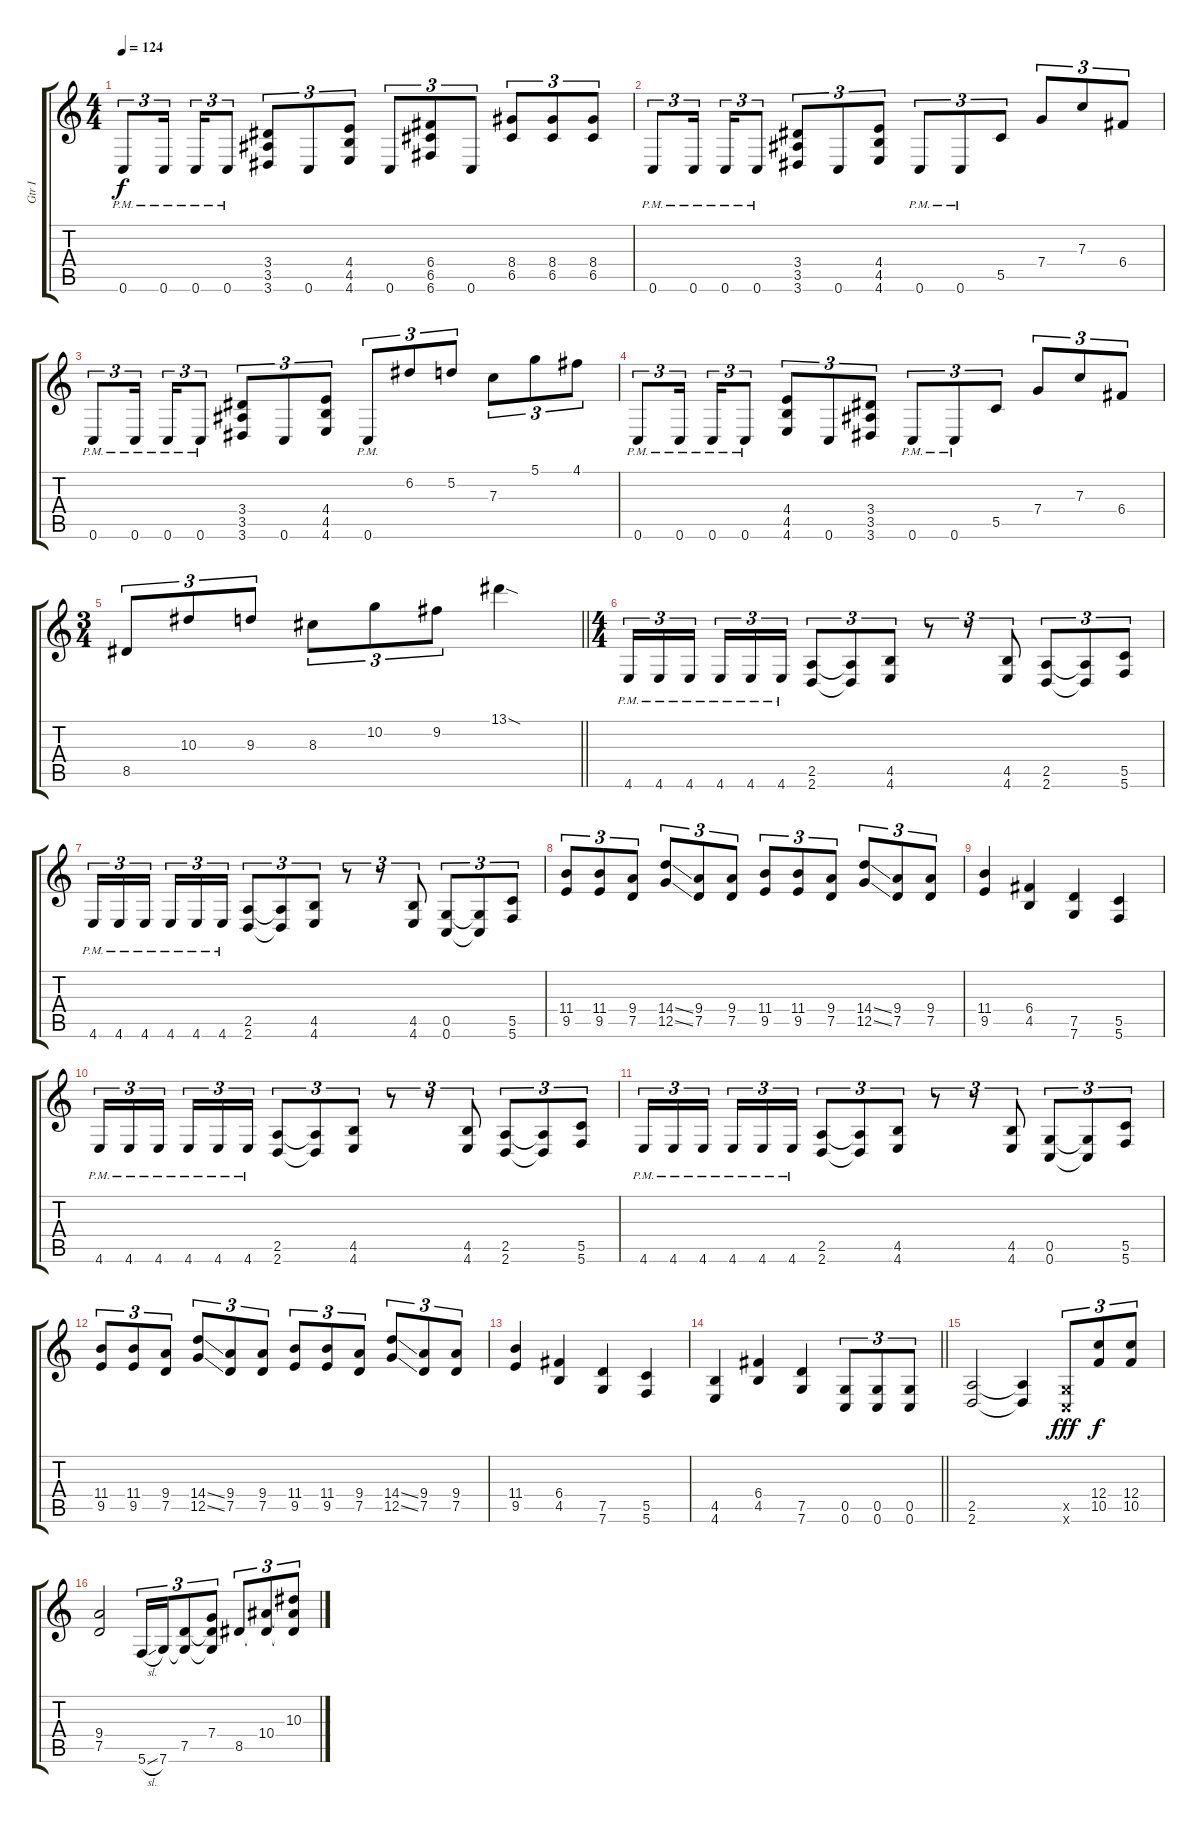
\track ("Gtr I" "Gtr I") {instrument overdrivenguitar}
\staff {score tabs}
\tuning (D4 A3 F3 C3 G2 C2) {hide}
\ts (4 4)
\tempo 124
\clef g2
\ks c
0.6{pm}.8{tu (3 2) dy f} 0.6{pm}.16{tu (3 2)} 0.6{pm}.16{tu (3 2)} 0.6{pm}.8{tu (3 2)} (3.4 3.5 3.6).8{tu (3 2)} 0.6.8{tu (3 2)} (4.4 4.5 4.6).8{tu (3 2)} 0.6.8{tu (3 2)} (6.4 6.5 6.6).8{tu (3 2)} 0.6.8{tu (3 2)} (8.4 6.5).8{tu (3 2)} (8.4 6.5).8{tu (3 2)} (8.4 6.5).8{tu (3 2)} |
0.6{pm}.8{tu (3 2)} 0.6{pm}.16{tu (3 2)} 0.6{pm}.16{tu (3 2)} 0.6{pm}.8{tu (3 2)} (3.4 3.5 3.6).8{tu (3 2)} 0.6.8{tu (3 2)} (4.4 4.5 4.6).8{tu (3 2)} 0.6{pm}.8{tu (3 2)} 0.6{pm}.8{tu (3 2)} 5.5.8{tu (3 2)} 7.4.8{tu (3 2)} 7.3.8{tu (3 2)} 6.4.8{tu (3 2)} |
0.6{pm}.8{tu (3 2)} 0.6{pm}.16{tu (3 2)} 0.6{pm}.16{tu (3 2)} 0.6{pm}.8{tu (3 2)} (3.4 3.5 3.6).8{tu (3 2)} 0.6.8{tu (3 2)} (4.4 4.5 4.6).8{tu (3 2)} 0.6{pm}.8{tu (3 2)} 6.2.8{tu (3 2)} 5.2.8{tu (3 2)} 7.3.8{tu (3 2)} 5.1.8{tu (3 2)} 4.1.8{tu (3 2)} |
0.6{pm}.8{tu (3 2)} 0.6{pm}.16{tu (3 2)} 0.6{pm}.16{tu (3 2)} 0.6{pm}.8{tu (3 2)} (4.4 4.5 4.6).8{tu (3 2)} 0.6.8{tu (3 2)} (3.4 3.5 3.6).8{tu (3 2)} 0.6{pm}.8{tu (3 2)} 0.6{pm}.8{tu (3 2)} 5.5.8{tu (3 2)} 7.4.8{tu (3 2)} 7.3.8{tu (3 2)} 6.4.8{tu (3 2)} |
\ts (3 4)
\barLineRight lightlight
8.5.8{tu (3 2)} 10.3.8{tu (3 2)} 9.3.8{tu (3 2)} 8.3.8{tu (3 2)} 10.2.8{tu (3 2)} 9.2.8{tu (3 2)} 13.1{sod}.4 |
\ts (4 4)
4.6{pm}.16{tu (3 2)} 4.6{pm}.16{tu (3 2)} 4.6{pm}.16{tu (3 2)} 4.6{pm}.16{tu (3 2)} 4.6{pm}.16{tu (3 2)} 4.6{pm}.16{tu (3 2)} (2.5 2.6).8{tu (3 2)} (2.5{t} 2.6{t}).8{tu (3 2)} (4.5 4.6).8{tu (3 2)} r.8{tu (3 2)} r.8{tu (3 2)} (4.5 4.6).8{tu (3 2)} (2.5 2.6).8{tu (3 2)} (2.5{t} 2.6{t}).8{tu (3 2)} (5.5 5.6).8{tu (3 2)} |
4.6{pm}.16{tu (3 2)} 4.6{pm}.16{tu (3 2)} 4.6{pm}.16{tu (3 2)} 4.6{pm}.16{tu (3 2)} 4.6{pm}.16{tu (3 2)} 4.6{pm}.16{tu (3 2)} (2.5 2.6).8{tu (3 2)} (2.5{t} 2.6{t}).8{tu (3 2)} (4.5 4.6).8{tu (3 2)} r.8{tu (3 2)} r.8{tu (3 2)} (4.5 4.6).8{tu (3 2)} (0.5 0.6).8{tu (3 2)} (0.5{t} 0.6{t}).8{tu (3 2)} (5.5 5.6).8{tu (3 2)} |
(11.4 9.5).8{tu (3 2)} (11.4 9.5).8{tu (3 2)} (9.4 7.5).8{tu (3 2)} (14.4{ss} 12.5{ss}).8{tu (3 2)} (9.4 7.5).8{tu (3 2)} (9.4 7.5).8{tu (3 2)} (11.4 9.5).8{tu (3 2)} (11.4 9.5).8{tu (3 2)} (9.4 7.5).8{tu (3 2)} (14.4{ss} 12.5{ss}).8{tu (3 2)} (9.4 7.5).8{tu (3 2)} (9.4 7.5).8{tu (3 2)} |
(11.4 9.5).4 (6.4 4.5).4 (7.5 7.6).4 (5.5 5.6).4 |
4.6{pm}.16{tu (3 2)} 4.6{pm}.16{tu (3 2)} 4.6{pm}.16{tu (3 2)} 4.6{pm}.16{tu (3 2)} 4.6{pm}.16{tu (3 2)} 4.6{pm}.16{tu (3 2)} (2.5 2.6).8{tu (3 2)} (2.5{t} 2.6{t}).8{tu (3 2)} (4.5 4.6).8{tu (3 2)} r.8{tu (3 2)} r.8{tu (3 2)} (4.5 4.6).8{tu (3 2)} (2.5 2.6).8{tu (3 2)} (2.5{t} 2.6{t}).8{tu (3 2)} (5.5 5.6).8{tu (3 2)} |
4.6{pm}.16{tu (3 2)} 4.6{pm}.16{tu (3 2)} 4.6{pm}.16{tu (3 2)} 4.6{pm}.16{tu (3 2)} 4.6{pm}.16{tu (3 2)} 4.6{pm}.16{tu (3 2)} (2.5 2.6).8{tu (3 2)} (2.5{t} 2.6{t}).8{tu (3 2)} (4.5 4.6).8{tu (3 2)} r.8{tu (3 2)} r.8{tu (3 2)} (4.5 4.6).8{tu (3 2)} (0.5 0.6).8{tu (3 2)} (0.5{t} 0.6{t}).8{tu (3 2)} (5.5 5.6).8{tu (3 2)} |
(11.4 9.5).8{tu (3 2)} (11.4 9.5).8{tu (3 2)} (9.4 7.5).8{tu (3 2)} (14.4{ss} 12.5{ss}).8{tu (3 2)} (9.4 7.5).8{tu (3 2)} (9.4 7.5).8{tu (3 2)} (11.4 9.5).8{tu (3 2)} (11.4 9.5).8{tu (3 2)} (9.4 7.5).8{tu (3 2)} (14.4{ss} 12.5{ss}).8{tu (3 2)} (9.4 7.5).8{tu (3 2)} (9.4 7.5).8{tu (3 2)} |
(11.4 9.5).4 (6.4 4.5).4 (7.5 7.6).4 (5.5 5.6).4 |
\barLineRight lightlight
(4.5 4.6).4 (6.4 4.5).4 (7.5 7.6).4 (0.5 0.6).8{tu (3 2)} (0.5 0.6).8{tu (3 2)} (0.5 0.6).8{tu (3 2)} |
(2.5 2.6).2 (2.5{t} 2.6{t}).4 (0.5{x} 0.6{x}).8{tu (3 2) dy fff} (12.4 10.5).8{tu (3 2) dy f} (12.4 10.5).8{tu (3 2)} |
(9.4 7.5).2 5.6{sl}.16{tu (3 2)} 7.6.16{tu (3 2)} (7.5 7.6{t}).8{tu (3 2)} (7.4 7.5{t} 7.6{t}).8{tu (3 2)} 8.5.8{tu (3 2)} (10.4 8.5{t}).8{tu (3 2)} (10.3 10.4{t} 8.5{t}).8{tu (3 2)}
